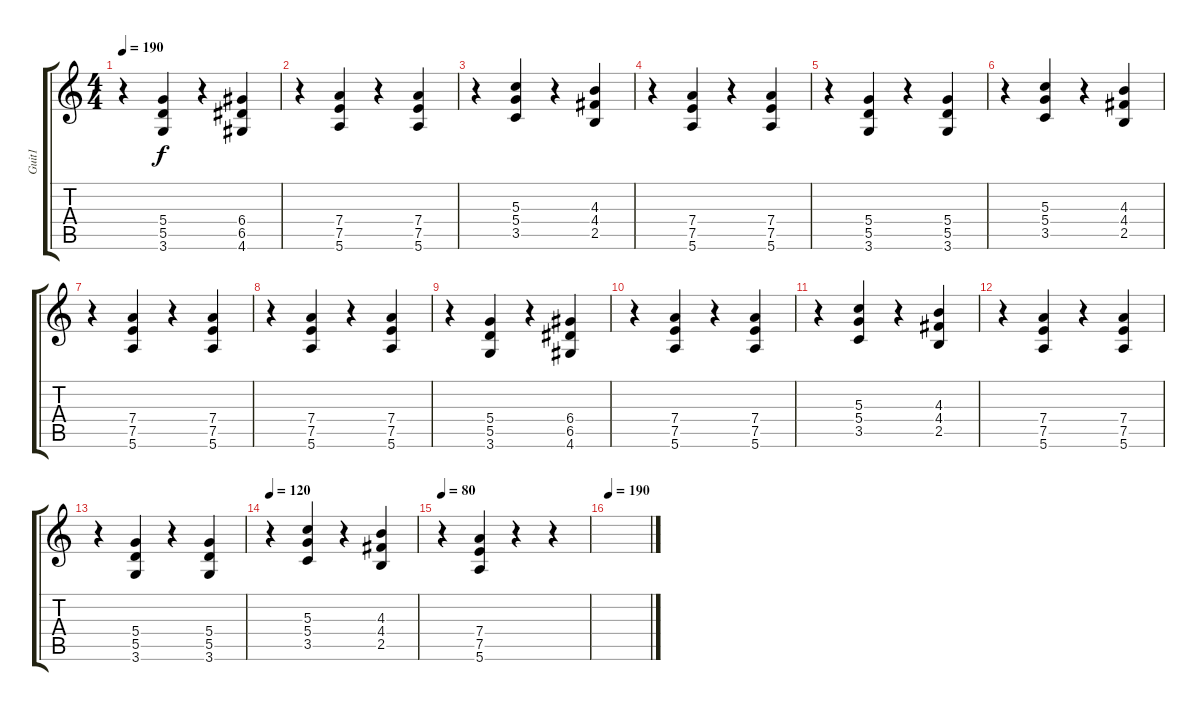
\track ("Guit1" "Guit1") {instrument overdrivenguitar}
\staff {score tabs}
\tuning (E4 B3 G3 D3 A2 E2) {hide}
\ts (4 4)
\tempo 190
\clef g2
\ks c
r.4{dy f} (5.4 5.5 3.6).4 r.4 (6.4 6.5 4.6).4 |
r.4 (7.4 7.5 5.6).4 r.4 (7.4 7.5 5.6).4 |
r.4 (5.3 5.4 3.5).4 r.4 (4.3 4.4 2.5).4 |
r.4 (7.4 7.5 5.6).4 r.4 (7.4 7.5 5.6).4 |
r.4 (5.4 5.5 3.6).4 r.4 (5.4 5.5 3.6).4 |
r.4 (5.3 5.4 3.5).4 r.4 (4.3 4.4 2.5).4 |
r.4 (7.4 7.5 5.6).4 r.4 (7.4 7.5 5.6).4 |
r.4 (7.4 7.5 5.6).4 r.4 (7.4 7.5 5.6).4 |
r.4 (5.4 5.5 3.6).4 r.4 (6.4 6.5 4.6).4 |
r.4 (7.4 7.5 5.6).4 r.4 (7.4 7.5 5.6).4 |
r.4 (5.3 5.4 3.5).4 r.4 (4.3 4.4 2.5).4 |
r.4 (7.4 7.5 5.6).4 r.4 (7.4 7.5 5.6).4 |
r.4 (5.4 5.5 3.6).4 r.4 (5.4 5.5 3.6).4 |
\tempo 120
r.4 (5.3 5.4 3.5).4 r.4 (4.3 4.4 2.5).4 |
\tempo 80
r.4 (7.4 7.5 5.6).4 r.4 r.4 |
\tempo 190
